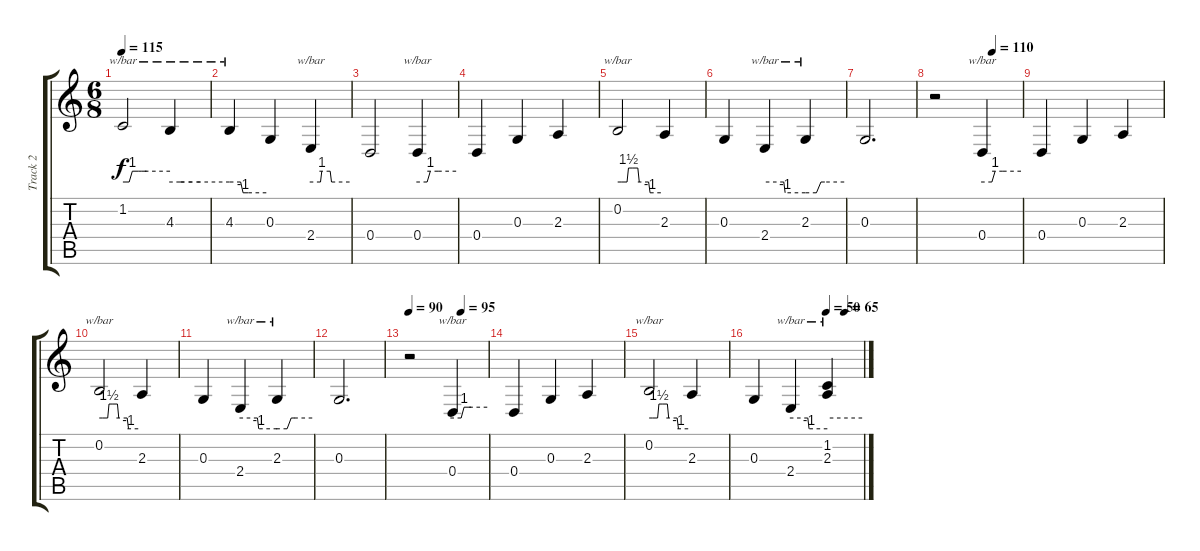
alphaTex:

\track ("Track 2" "Track 2") {instrument flute}
\staff {score tabs}
\tuning (E4 B3 G3 D3 A2 E2) {hide}
\ts (6 8)
\tempo 115
\clef g2
\ks c
1.2.2{tbe (custom default 0 0 8 0 12 4 20 4 24 4 30 4 60 4) dy f} 4.3.4{tbe (custom default 0 0 10 0 14 0 22 0 30 0 60 0)} |
4.3.4{tbe (custom default 0 0 18 0 22 -4 30 -4 60 -4)} 0.3.4 2.4.4{tbe (custom default 0 0 15 0 17 4 30 4 32 0 60 0)} |
0.4.2 0.4.4{tbe (custom default 0 0 15 0 20 4 32 4 60 4)} |
0.4.4 0.3.4 2.3.4 |
0.2.2{tbe (custom default 0 0 5 0 13 0 15 6 21 6 28 6 30 0 43 0 45 -4 60 -4)} 2.3.4 |
0.3.4 2.4.4{tbe (custom default 0 0 28 0 30 -4 60 -4)} 2.3.4{tbe (custom default 0 -4 17 -4 24 0 30 0 60 0)} |
0.3.2{d} |
\tempo (110 0.6666666666666666)
r.2 0.4.4{tbe (custom default 0 0 15 0 20 4 32 4 60 4)} |
0.4.4 0.3.4 2.3.4 |
0.2.2{tbe (custom default 0 0 5 0 13 0 15 6 21 6 28 6 30 0 43 0 45 -4 60 -4)} 2.3.4 |
0.3.4 2.4.4{tbe (custom default 0 0 28 0 30 -4 60 -4)} 2.3.4{tbe (custom default 0 -4 17 -4 24 0 30 0 60 0)} |
0.3.2{d} |
\tempo 90
\tempo (95 0.6666666666666666)
r.2 0.4.4{tbe (custom default 0 0 15 0 20 4 32 4 60 4)} |
0.4.4 0.3.4 2.3.4 |
0.2.2{tbe (custom default 0 0 5 0 13 0 15 6 21 6 28 6 30 0 43 0 45 -4 60 -4)} 2.3.4 |
\tempo (50 0.6666666666666666)
\tempo (65 0.8333333333333334)
0.3.4 2.4.4{tbe (custom default 0 0 28 0 30 -4 60 -4)} (1.2 2.3).4{tbe (hold default 0 0 60 0)}
